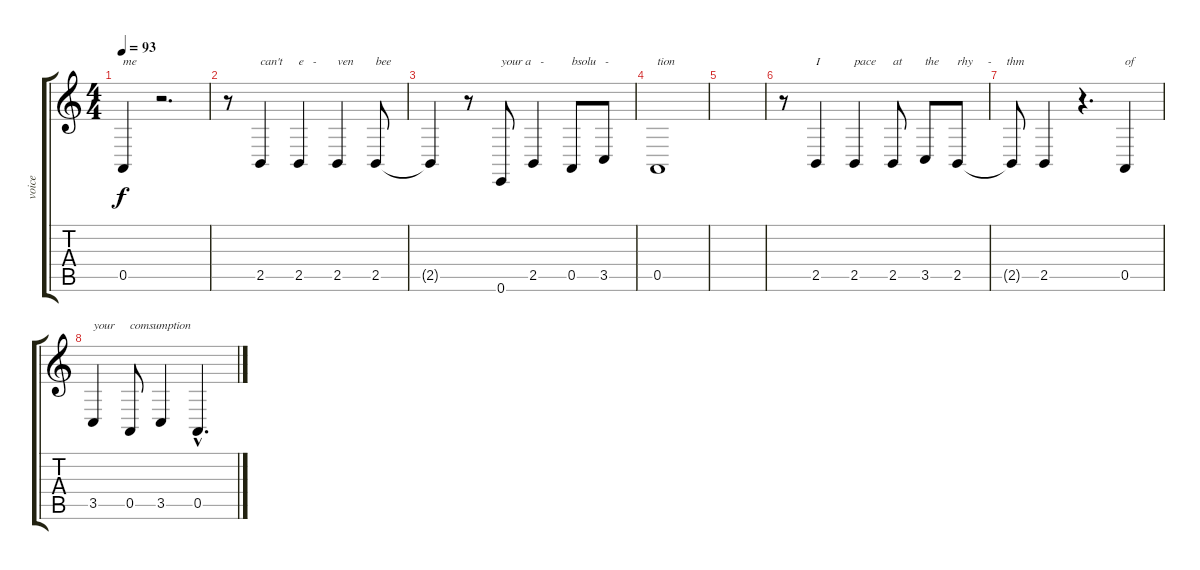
\track ("voice" "voice") {instrument tuba}
\staff {score tabs}
\tuning (E4 B3 G3 D3 A2 E2) {hide}
\ts (4 4)
\tempo 93
\clef g2
\ks c
0.5{t}.4{txt "me" dy f} r.2{d} |
r.8 2.5.4{txt "can't"} 2.5.4{txt "e   -"} 2.5.4{txt "ven"} 2.5.8{txt "bee"} |
2.5{t}.4 r.8 0.6.8{txt "your a   -"} 2.5.4 0.5.8{txt "bsolu   -"} 3.5.8 |
0.5.1{txt "tion"} |
|
r.8 2.5.4{txt "I"} 2.5.4{txt "pace"} 2.5.8{txt "at"} 3.5.8{txt "the"} 2.5.8{txt "rhy     -     thm"} |
2.5{t}.8 2.5.4 r.4{d} 0.5.4{txt "of"} |
3.5.4{txt "your"} 0.5.8{txt "comsumption"} 3.5.4 0.5{hac}.4{d}
